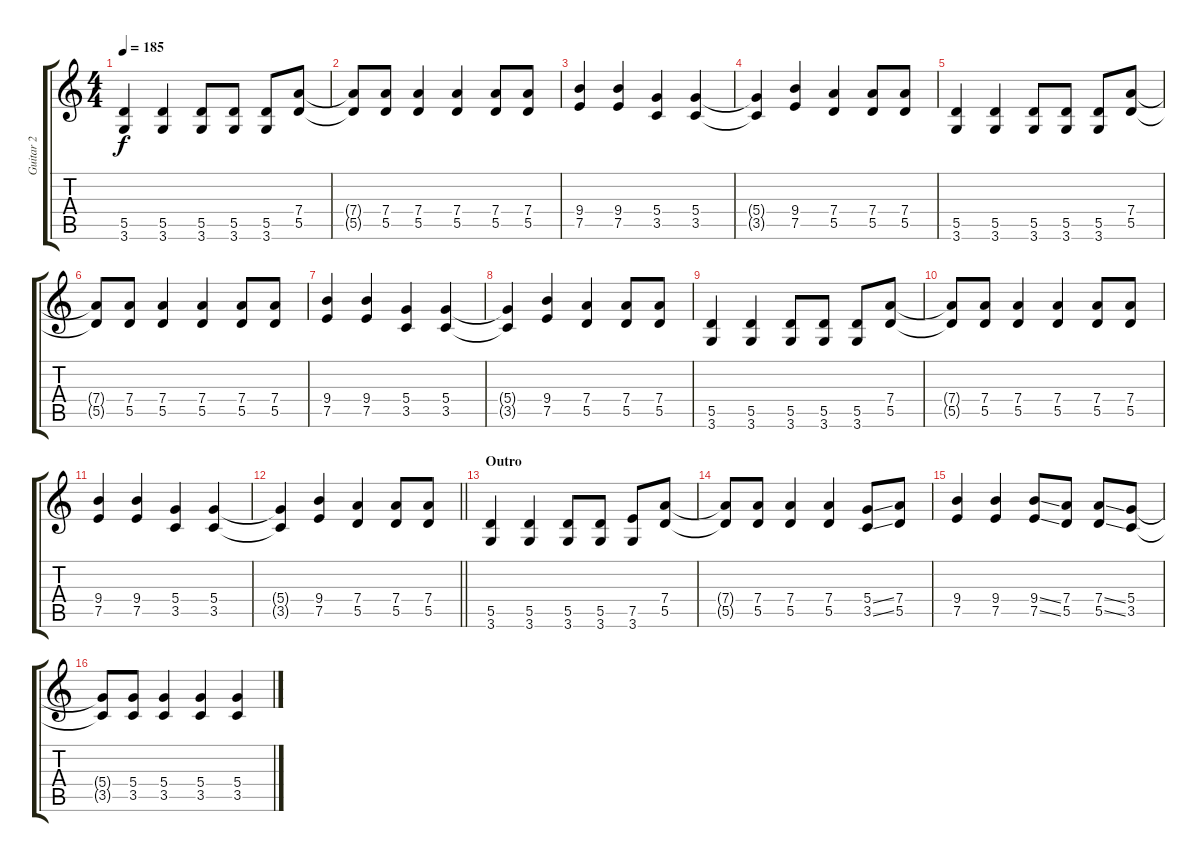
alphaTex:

\track ("Guitar 2" "Guitar 2") {instrument overdrivenguitar}
\staff {score tabs}
\tuning (E4 B3 G3 D3 A2 E2) {hide}
\ts (4 4)
\tempo 185
\clef g2
\ks c
(5.5 3.6).4{dy f} (5.5 3.6).4 (5.5 3.6).8 (5.5 3.6).8 (5.5 3.6).8 (7.4 5.5).8 |
(7.4{t} 5.5{t}).8 (7.4 5.5).8 (7.4 5.5).4 (7.4 5.5).4 (7.4 5.5).8 (7.4 5.5).8 |
(9.4 7.5).4 (9.4 7.5).4 (5.4 3.5).4 (5.4 3.5).4 |
(5.4{t} 3.5{t}).4 (9.4 7.5).4 (7.4 5.5).4 (7.4 5.5).8 (7.4 5.5).8 |
(5.5 3.6).4 (5.5 3.6).4 (5.5 3.6).8 (5.5 3.6).8 (5.5 3.6).8 (7.4 5.5).8 |
(7.4{t} 5.5{t}).8 (7.4 5.5).8 (7.4 5.5).4 (7.4 5.5).4 (7.4 5.5).8 (7.4 5.5).8 |
(9.4 7.5).4 (9.4 7.5).4 (5.4 3.5).4 (5.4 3.5).4 |
(5.4{t} 3.5{t}).4 (9.4 7.5).4 (7.4 5.5).4 (7.4 5.5).8 (7.4 5.5).8 |
(5.5 3.6).4 (5.5 3.6).4 (5.5 3.6).8 (5.5 3.6).8 (5.5 3.6).8 (7.4 5.5).8 |
(7.4{t} 5.5{t}).8 (7.4 5.5).8 (7.4 5.5).4 (7.4 5.5).4 (7.4 5.5).8 (7.4 5.5).8 |
(9.4 7.5).4 (9.4 7.5).4 (5.4 3.5).4 (5.4 3.5).4 |
\barLineRight lightlight
(5.4{t} 3.5{t}).4 (9.4 7.5).4 (7.4 5.5).4 (7.4 5.5).8 (7.4 5.5).8 |
\section ("" "Outro")
(5.5 3.6).4 (5.5 3.6).4 (5.5 3.6).8 (5.5 3.6).8 (7.5 3.6).8 (7.4 5.5).8 |
(7.4{t} 5.5{t}).8 (7.4 5.5).8 (7.4 5.5).4 (7.4 5.5).4 (5.4{ss} 3.5{ss}).8 (7.4 5.5).8 |
(9.4 7.5).4 (9.4 7.5).4 (9.4{ss} 7.5{ss}).8 (7.4 5.5).8 (7.4{ss} 5.5{ss}).8 (5.4 3.5).8 |
(5.4{t} 3.5{t}).8 (5.4 3.5).8 (5.4 3.5).4 (5.4 3.5).4 (5.4 3.5).4
